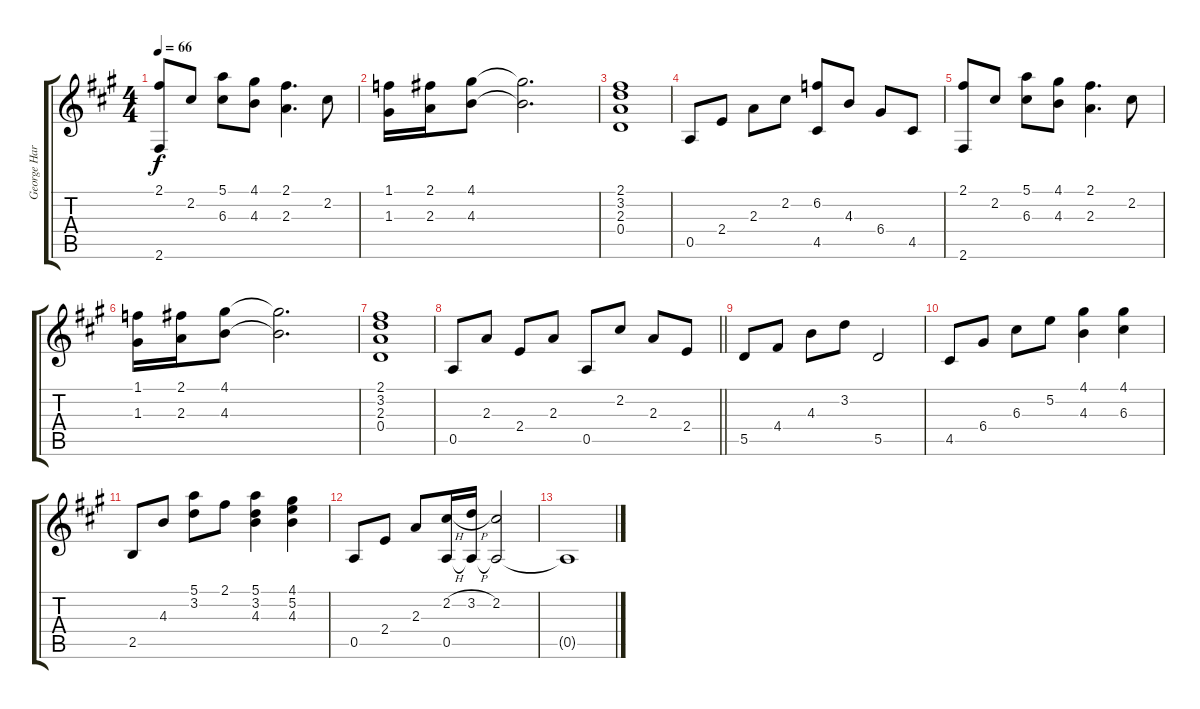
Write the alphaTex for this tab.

\track ("George Harrison - Electric Guitar" "George Har") {instrument electricguitarclean}
\staff {score tabs}
\tuning (E4 B3 G3 D3 A2 E2) {hide}
\ts (4 4)
\tempo 66
\clef g2
\ks a
(2.1 2.6).8{dy f} 2.2.8 (5.1 6.3).8 (4.1 4.3).8 (2.1 2.3).4{d} 2.2.8 |
(1.1 1.3).16 (2.1 2.3).16 (4.1 4.3).8 (4.1{t} 4.3{t}).2{d} |
(2.1 3.2 2.3 0.4).1 |
0.5.8 2.4.8 2.3.8 2.2.8 (6.2 4.5).8 4.3.8 6.4.8 4.5.8 |
(2.1 2.6).8 2.2.8 (5.1 6.3).8 (4.1 4.3).8 (2.1 2.3).4{d} 2.2.8 |
(1.1 1.3).16 (2.1 2.3).16 (4.1 4.3).8 (4.1{t} 4.3{t}).2{d} |
(2.1 3.2 2.3 0.4).1 |
\barLineRight lightlight
0.5.8 2.3.8 2.4.8 2.3.8 0.5.8 2.2.8 2.3.8 2.4.8 |
5.5.8 4.4.8 4.3.8 3.2.8 5.5.2 |
4.5.8 6.4.8 6.3.8 5.2.8 (4.1 4.3).4 (4.1 6.3).4 |
2.5.8 4.3.8 (5.1 3.2).8 2.1.8 (5.1 3.2 4.3).4 (4.1 5.2 4.3).4 |
0.5.8 2.4.8 2.3.8 (2.2{h} 0.5).16 (3.2{h} 0.5{t}).16 (2.2 0.5{t}).2 |
0.5{t}.1
